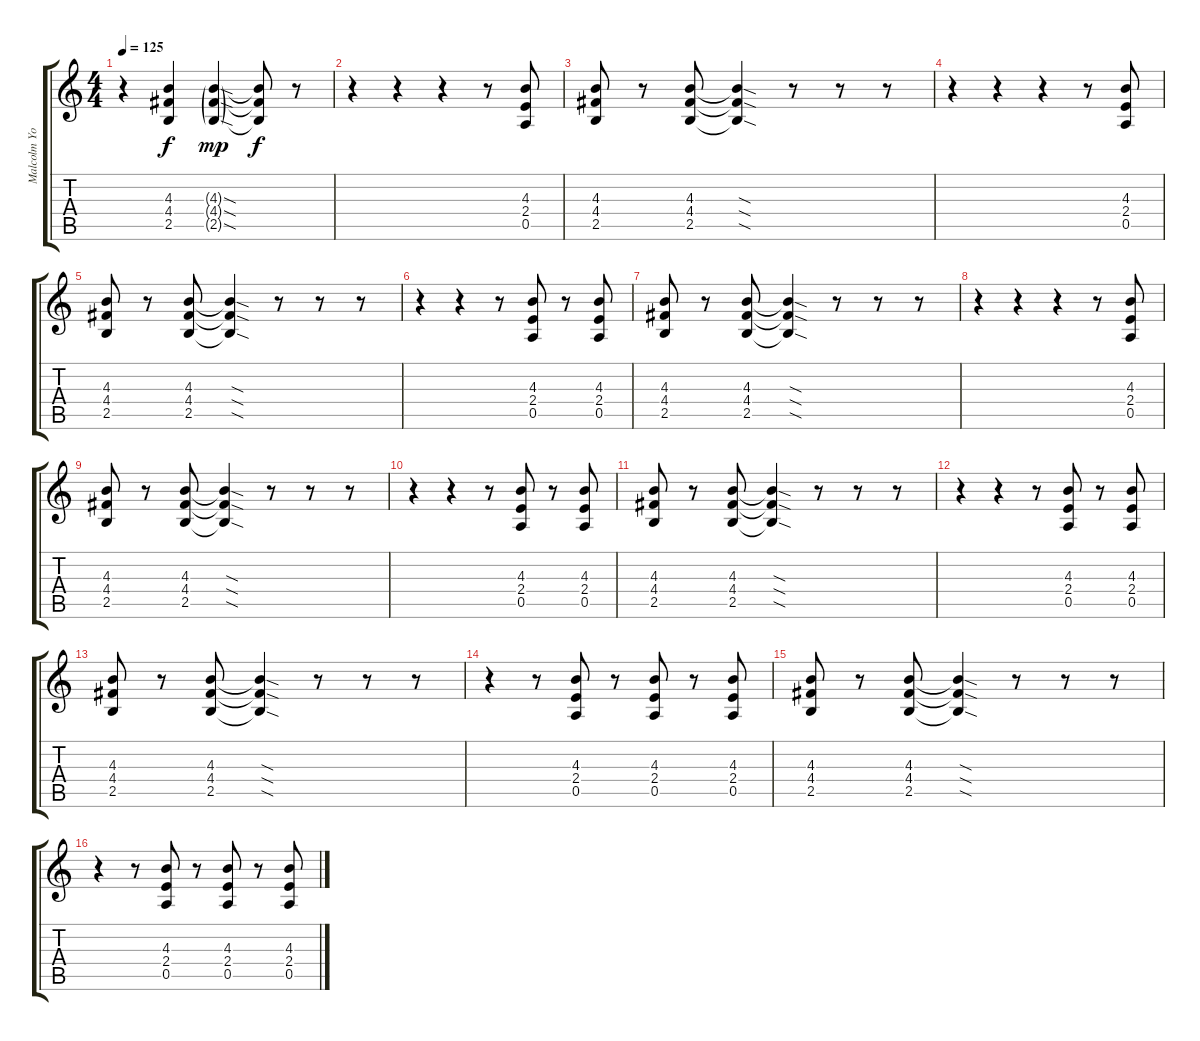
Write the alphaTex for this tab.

\track ("Malcolm Young" "Malcolm Yo") {instrument overdrivenguitar}
\staff {score tabs}
\tuning (E4 B3 G3 D3 A2 E2) {hide}
\ts (4 4)
\tempo 125
\clef g2
\ks c
r.4{dy f} (4.3 4.4 2.5).4 (4.3{sod g} 4.4{sod g} 2.5{sod g}).4{dy mp} (4.3{t} 4.4{t} 2.5{t}).8{dy f} r.8 |
r.4 r.4 r.4 r.8 (4.3 2.4 0.5).8 |
(4.3 4.4 2.5).8 r.8 (4.3 4.4 2.5).8 (4.3{sod t} 4.4{sod t} 2.5{sod t}).4 r.8 r.8 r.8 |
r.4 r.4 r.4 r.8 (4.3 2.4 0.5).8 |
(4.3 4.4 2.5).8 r.8 (4.3 4.4 2.5).8 (4.3{sod t} 4.4{sod t} 2.5{sod t}).4 r.8 r.8 r.8 |
r.4 r.4 r.8 (4.3 2.4 0.5).8 r.8 (4.3 2.4 0.5).8 |
(4.3 4.4 2.5).8 r.8 (4.3 4.4 2.5).8 (4.3{sod t} 4.4{sod t} 2.5{sod t}).4 r.8 r.8 r.8 |
r.4 r.4 r.4 r.8 (4.3 2.4 0.5).8 |
(4.3 4.4 2.5).8 r.8 (4.3 4.4 2.5).8 (4.3{sod t} 4.4{sod t} 2.5{sod t}).4 r.8 r.8 r.8 |
r.4 r.4 r.8 (4.3 2.4 0.5).8 r.8 (4.3 2.4 0.5).8 |
(4.3 4.4 2.5).8 r.8 (4.3 4.4 2.5).8 (4.3{sod t} 4.4{sod t} 2.5{sod t}).4 r.8 r.8 r.8 |
r.4 r.4 r.8 (4.3 2.4 0.5).8 r.8 (4.3 2.4 0.5).8 |
(4.3 4.4 2.5).8 r.8 (4.3 4.4 2.5).8 (4.3{sod t} 4.4{sod t} 2.5{sod t}).4 r.8 r.8 r.8 |
r.4 r.8 (4.3 2.4 0.5).8 r.8 (4.3 2.4 0.5).8 r.8 (4.3 2.4 0.5).8 |
(4.3 4.4 2.5).8 r.8 (4.3 4.4 2.5).8 (4.3{sod t} 4.4{sod t} 2.5{sod t}).4 r.8 r.8 r.8 |
r.4 r.8 (4.3 2.4 0.5).8 r.8 (4.3 2.4 0.5).8 r.8 (4.3 2.4 0.5).8
